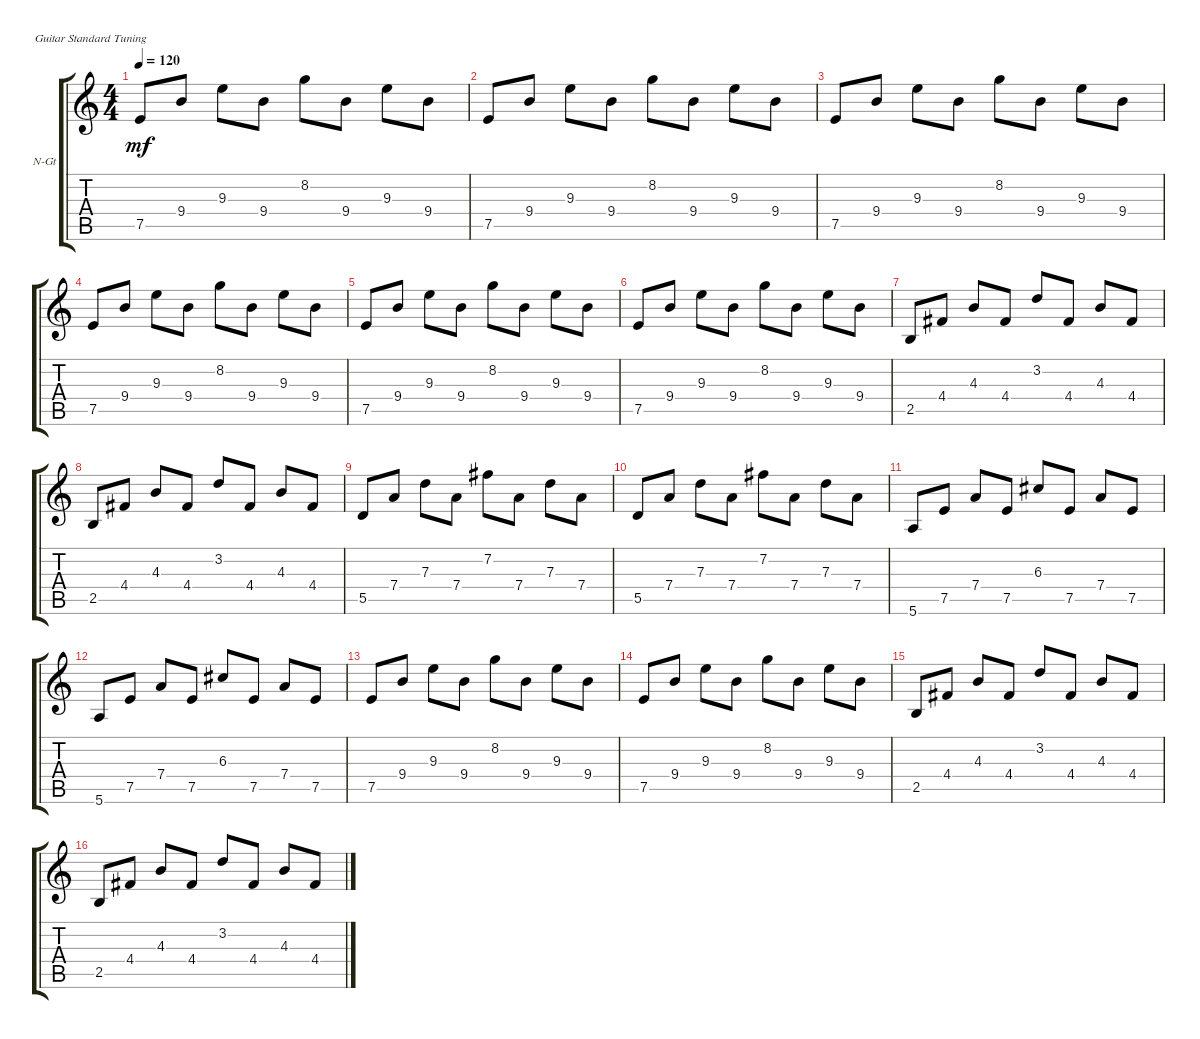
\defaultSystemsLayout 4
\bracketExtendMode groupsimilarinstruments
\firstSystemTrackNameOrientation horizontal
\otherSystemsTrackNameOrientation horizontal
\track ("Nylon Guitar" "N-Gt") {instrument acousticguitarnylon}
\staff {score tabs}
\tuning (E4 B3 G3 D3 A2 E2)
\ts (4 4)
\tempo 120
\clef g2
\ks c
7.5.8{dy mf instrument acousticguitarnylon} 9.4.8 9.3.8 9.4.8 8.2.8 9.4.8 9.3.8 9.4.8 |
7.5.8 9.4.8 9.3.8 9.4.8 8.2.8 9.4.8 9.3.8 9.4.8 |
7.5.8 9.4.8 9.3.8 9.4.8 8.2.8 9.4.8 9.3.8 9.4.8 |
7.5.8 9.4.8 9.3.8 9.4.8 8.2.8 9.4.8 9.3.8 9.4.8 |
7.5.8 9.4.8 9.3.8 9.4.8 8.2.8 9.4.8 9.3.8 9.4.8 |
7.5.8 9.4.8 9.3.8 9.4.8 8.2.8 9.4.8 9.3.8 9.4.8 |
2.5.8 4.4.8 4.3.8 4.4.8 3.2.8 4.4.8 4.3.8 4.4.8 |
2.5.8 4.4.8 4.3.8 4.4.8 3.2.8 4.4.8 4.3.8 4.4.8 |
5.5.8 7.4.8 7.3.8 7.4.8 7.2.8 7.4.8 7.3.8 7.4.8 |
5.5.8 7.4.8 7.3.8 7.4.8 7.2.8 7.4.8 7.3.8 7.4.8 |
5.6.8 7.5.8 7.4.8 7.5.8 6.3.8 7.5.8 7.4.8 7.5.8 |
5.6.8 7.5.8 7.4.8 7.5.8 6.3.8 7.5.8 7.4.8 7.5.8 |
7.5.8 9.4.8 9.3.8 9.4.8 8.2.8 9.4.8 9.3.8 9.4.8 |
7.5.8 9.4.8 9.3.8 9.4.8 8.2.8 9.4.8 9.3.8 9.4.8 |
2.5.8 4.4.8 4.3.8 4.4.8 3.2.8 4.4.8 4.3.8 4.4.8 |
2.5.8 4.4.8 4.3.8 4.4.8 3.2.8 4.4.8 4.3.8 4.4.8
